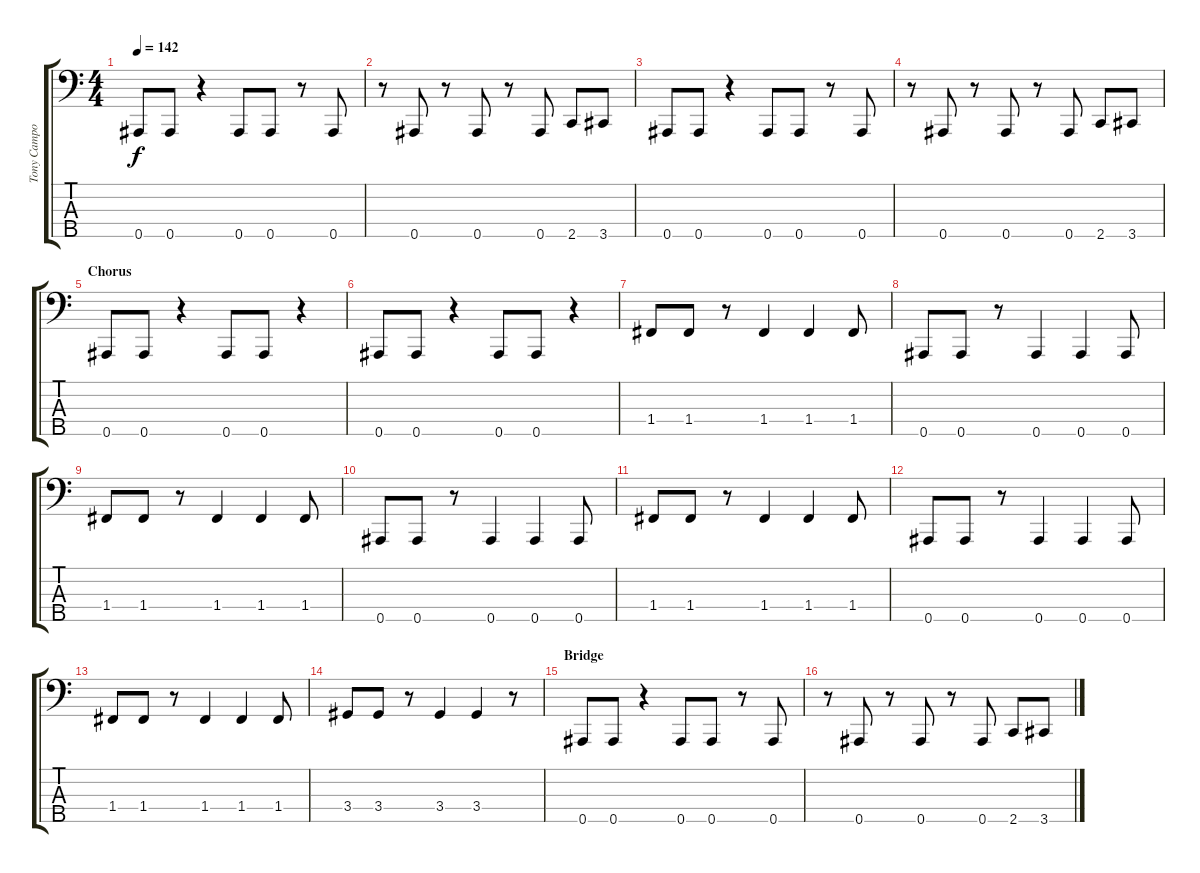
\track ("Tony Campos" "Tony Campo") {instrument slapbass1}
\staff {score tabs}
\tuning (Ab2 Eb2 Bb1 F1 Bb0) {hide}
\ts (4 4)
\tempo 142
\clef f4
\ks c
0.5.8{dy f} 0.5.8 r.4 0.5.8 0.5.8 r.8 0.5.8 |
r.8 0.5.8 r.8 0.5.8 r.8 0.5.8 2.5.8 3.5.8 |
0.5.8 0.5.8 r.4 0.5.8 0.5.8 r.8 0.5.8 |
r.8 0.5.8 r.8 0.5.8 r.8 0.5.8 2.5.8 3.5.8 |
\section ("" "Chorus")
0.5.8 0.5.8 r.4 0.5.8 0.5.8 r.4 |
0.5.8 0.5.8 r.4 0.5.8 0.5.8 r.4 |
1.4.8 1.4.8 r.8 1.4.4 1.4.4 1.4.8 |
0.5.8 0.5.8 r.8 0.5.4 0.5.4 0.5.8 |
1.4.8 1.4.8 r.8 1.4.4 1.4.4 1.4.8 |
0.5.8 0.5.8 r.8 0.5.4 0.5.4 0.5.8 |
1.4.8 1.4.8 r.8 1.4.4 1.4.4 1.4.8 |
0.5.8 0.5.8 r.8 0.5.4 0.5.4 0.5.8 |
1.4.8 1.4.8 r.8 1.4.4 1.4.4 1.4.8 |
3.4.8 3.4.8 r.8 3.4.4 3.4.4 r.8 |
\section ("" "Bridge")
0.5.8 0.5.8 r.4 0.5.8 0.5.8 r.8 0.5.8 |
r.8 0.5.8 r.8 0.5.8 r.8 0.5.8 2.5.8 3.5.8
